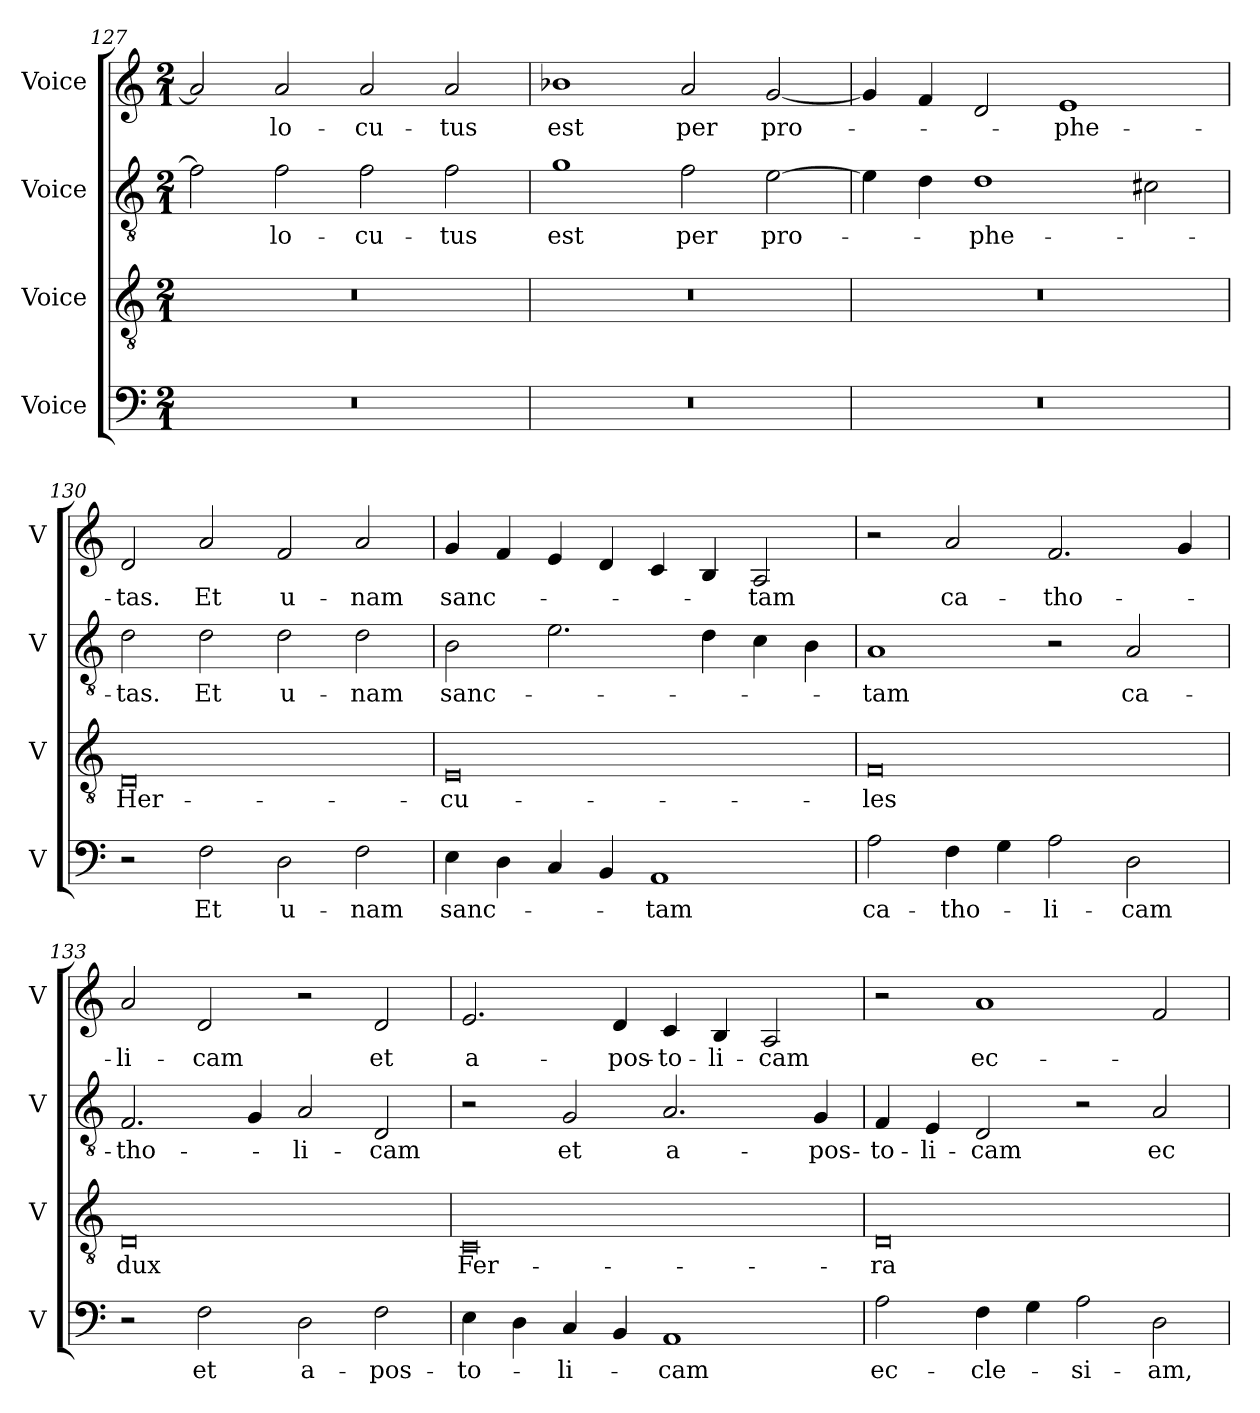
**kern	**text	**kern	**text	**kern	**text	**kern	**text
*part4	*part4	*part3	*part3	*part2	*part2	*part1	*part1
*staff4	*staff4	*staff3	*staff3	*staff2	*staff2	*staff1	*staff1
*I"Voice	*	*I"Voice	*	*I"Voice	*	*I"Voice	*
*I'V	*	*I'V	*	*I'V	*	*I'V	*
!!LO:PB:g=z
*clefF4	*	*clefGv2	*	*clefGv2	*	*clefG2	*
*k[]	*	*k[]	*	*k[]	*	*k[]	*
*M2/1	*	*M2/1	*	*M2/1	*	*M2/1	*
=127	=127	=127	=127	=127	=127	=127	=127
0r	.	0r	.	2f\]	.	2a/]	.
!	!	!	!	!	!LO:LY:b	!	!LO:LY:b
.	.	.	.	2f\	lo-	2a/	lo-
!	!	!	!	!	!LO:LY:b	!	!LO:LY:b
.	.	.	.	2f\	-cu-	2a/	-cu-
!	!	!	!	!	!LO:LY:b	!	!LO:LY:b
.	.	.	.	2f\	-tus	2a/	-tus
=128	=128	=128	=128	=128	=128	=128	=128
!	!	!	!	!	!LO:LY:b	!	!LO:LY:b
0r	.	0r	.	1g	est	1b-X	est
!	!	!	!	!	!LO:LY:b	!	!LO:LY:b
.	.	.	.	2f\	per	2a/	per
!	!	!	!	!	!LO:LY:b	!	!LO:LY:b
.	.	.	.	[2e\	pro-	[2g/	pro-
=129	=129	=129	=129	=129	=129	=129	=129
0r	.	0r	.	4e\]	.	4g/]	.
.	.	.	.	4d\	.	4f/	.
!	!	!	!	!	!LO:LY:b	!	!
.	.	.	.	1d	-phe-	2d/	.
!	!	!	!	!	!	!	!LO:LY:b
.	.	.	.	.	.	1e	-phe-
.	.	.	.	2c#X\	.	.	.
=130	=130	=130	=130	=130	=130	=130	=130
!	!	!	!LO:LY:b	!	!LO:LY:b	!	!LO:LY:b
2r	.	0D	Her-	2d\	-tas.	2d/	-tas.
!	!LO:LY:b	!	!	!	!LO:LY:b	!	!LO:LY:b
2F\	Et	.	.	2d\	Et	2a/	Et
!	!LO:LY:b	!	!	!	!LO:LY:b	!	!LO:LY:b
2D\	u-	.	.	2d\	u-	2f/	u-
!	!LO:LY:b	!	!	!	!LO:LY:b	!	!LO:LY:b
2F\	-nam	.	.	2d\	-nam	2a/	-nam
!!LO:LB:g=z
=131	=131	=131	=131	=131	=131	=131	=131
!	!LO:LY:b	!	!LO:LY:b	!	!LO:LY:b	!	!LO:LY:b
4E\	sanc-	0E	-cu-	2B\	sanc-	4g/	sanc-
4D\	.	.	.	.	.	4f/	.
4C/	.	.	.	2.e\	.	4e/	.
4BB/	.	.	.	.	.	4d/	.
!	!LO:LY:b	!	!	!	!	!	!
1AA	-tam	.	.	.	.	4c/	.
.	.	.	.	4d\	.	4B/	.
!	!	!	!	!	!	!	!LO:LY:b
.	.	.	.	4c\	.	2A/	-tam
.	.	.	.	4B\	.	.	.
=132	=132	=132	=132	=132	=132	=132	=132
!	!LO:LY:b	!	!LO:LY:b	!	!LO:LY:b	!	!
2A\	ca-	0F	-les	1A	-tam	2r	.
!	!LO:LY:b	!	!	!	!	!	!LO:LY:b
4F\	-tho-	.	.	.	.	2a/	ca-
4G\	.	.	.	.	.	.	.
!	!LO:LY:b	!	!	!	!	!	!LO:LY:b
2A\	-li-	.	.	2r	.	2.f/	-tho-
!	!LO:LY:b	!	!	!	!LO:LY:b	!	!
2D\	-cam	.	.	2A/	ca-	.	.
.	.	.	.	.	.	4g/	.
=133	=133	=133	=133	=133	=133	=133	=133
!	!	!	!LO:LY:b	!	!LO:LY:b	!	!LO:LY:b
2r	.	0D	dux	2.F/	-tho-	2a/	-li-
!	!LO:LY:b	!	!	!	!	!	!LO:LY:b
2F\	et	.	.	.	.	2d/	-cam
.	.	.	.	4G/	.	.	.
!	!LO:LY:b	!	!	!	!LO:LY:b	!	!
2D\	a-	.	.	2A/	-li-	2r	.
!	!LO:LY:b	!	!	!	!LO:LY:b	!	!LO:LY:b
2F\	-pos-	.	.	2D/	-cam	2d/	et
!!LO:LB:g=z
=134	=134	=134	=134	=134	=134	=134	=134
!	!LO:LY:b	!	!LO:LY:b	!	!	!	!LO:LY:b
4E\	-to-	0C	Fer-	2r	.	2.e/	a-
4D\	.	.	.	.	.	.	.
!	!LO:LY:b	!	!	!	!LO:LY:b	!	!
4C/	-li-	.	.	2G/	et	.	.
!	!	!	!	!	!	!	!LO:LY:b
4BB/	.	.	.	.	.	4d/	-pos-
!	!LO:LY:b	!	!	!	!LO:LY:b	!	!LO:LY:b
1AA	-cam	.	.	2.A/	a-	4c/	-to-
!	!	!	!	!	!	!	!LO:LY:b
.	.	.	.	.	.	4B/	-li-
!	!	!	!	!	!	!	!LO:LY:b
.	.	.	.	.	.	2A/	-cam
!	!	!	!	!	!LO:LY:b	!	!
.	.	.	.	4G/	-pos-	.	.
=135	=135	=135	=135	=135	=135	=135	=135
!	!LO:LY:b	!	!LO:LY:b	!	!LO:LY:b	!	!
2A\	ec-	0D	-ra-	4F/	-to-	2r	.
!	!	!	!	!	!LO:LY:b	!	!
.	.	.	.	4E/	-li-	.	.
!	!LO:LY:b	!	!	!	!LO:LY:b	!	!LO:LY:b
4F\	-cle-	.	.	2D/	-cam	1a	ec-
4G\	.	.	.	.	.	.	.
!	!LO:LY:b	!	!	!	!	!	!
2A\	-si-	.	.	2r	.	.	.
!	!LO:LY:b	!	!	!	!LO:LY:b	!	!
2D\	-am,	.	.	2A/	ec-	2f/	.
=	=	=	=	=	=	=	=
*-	*-	*-	*-	*-	*-	*-	*-
